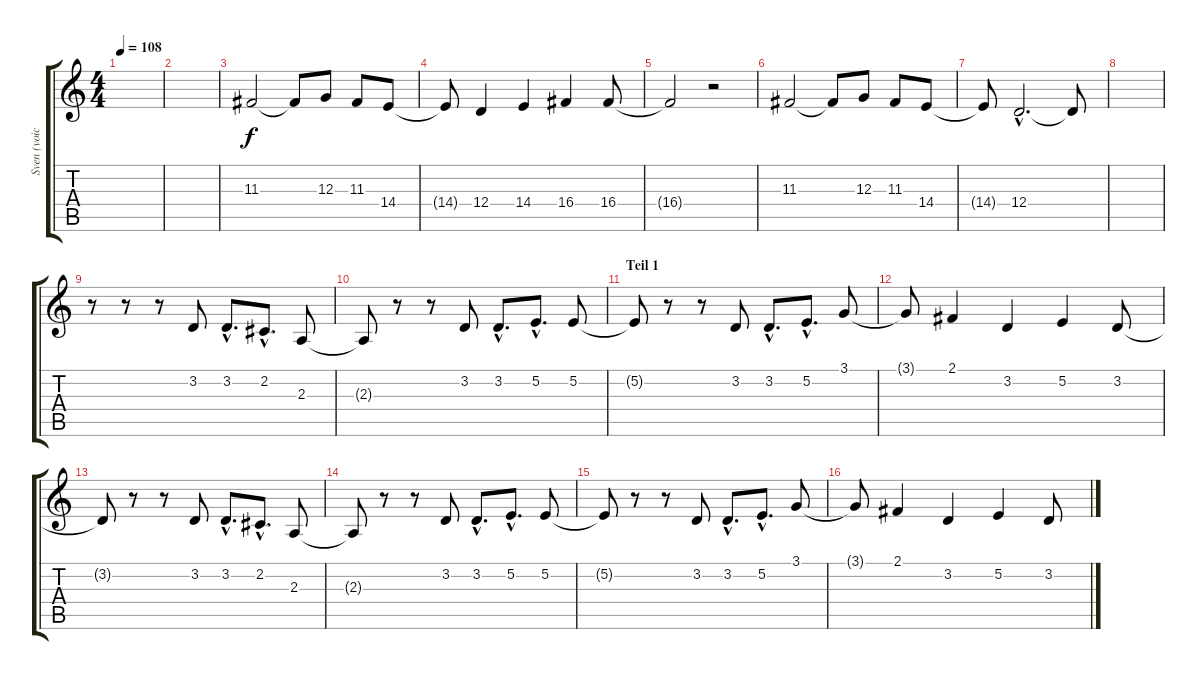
\track ("Sven (voice)" "Sven (voic") {instrument lead2sawtooth}
\staff {score tabs}
\tuning (E4 B3 G3 D3 A2 E2) {hide}
\ts (4 4)
\tempo 108
\clef g2
\ks c
|
|
11.3.2 11.3{t}.8 12.3.8 11.3.8 14.4.8 |
14.4{t}.8 12.4.4 14.4.4 16.4.4 16.4.8 |
16.4{t}.2 r.2 |
11.3.2 11.3{t}.8 12.3.8 11.3.8 14.4.8 |
14.4{t}.8 12.4{hac}.2{d} 12.4{t}.8 |
|
r.8 r.8 r.8 3.2.8 3.2{hac}.8{d} 2.2{hac}.8{d} 2.3.8 |
2.3{t}.8 r.8 r.8 3.2.8 3.2{hac}.8{d} 5.2{hac}.8{d} 5.2.8 |
\section ("" "Teil 1")
5.2{t}.8 r.8 r.8 3.2.8 3.2{hac}.8{d} 5.2{hac}.8{d} 3.1.8 |
3.1{t}.8 2.1.4 3.2.4 5.2.4 3.2.8 |
3.2{t}.8 r.8 r.8 3.2.8 3.2{hac}.8{d} 2.2{hac}.8{d} 2.3.8 |
2.3{t}.8 r.8 r.8 3.2.8 3.2{hac}.8{d} 5.2{hac}.8{d} 5.2.8 |
5.2{t}.8 r.8 r.8 3.2.8 3.2{hac}.8{d} 5.2{hac}.8{d} 3.1.8 |
3.1{t}.8 2.1.4 3.2.4 5.2.4 3.2.8
